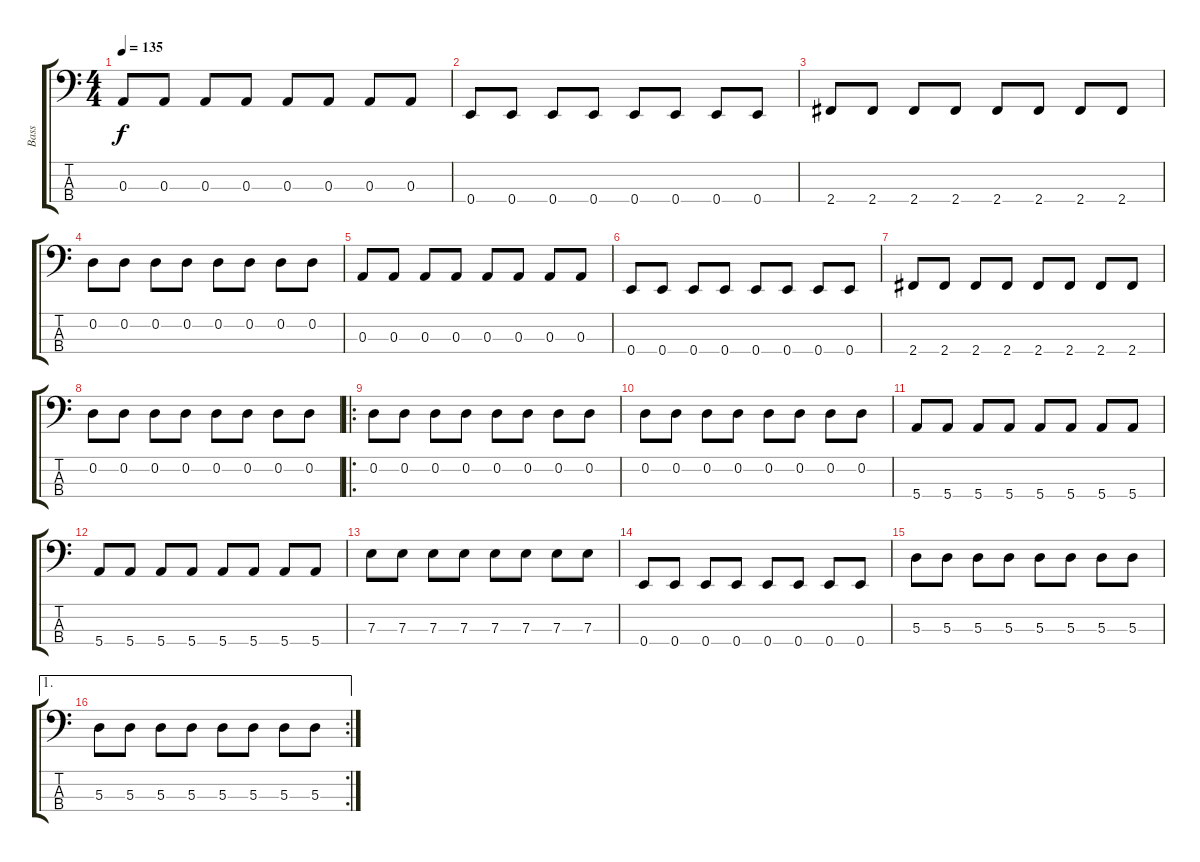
\track ("Bass" "Bass") {instrument electricbasspick}
\staff {score tabs}
\tuning (G2 D2 A1 E1) {hide}
\ts (4 4)
\tempo 135
\clef f4
\ks c
0.3.8{dy f instrument electricbasspick} 0.3.8 0.3.8 0.3.8 0.3.8 0.3.8 0.3.8 0.3.8 |
0.4.8 0.4.8 0.4.8 0.4.8 0.4.8 0.4.8 0.4.8 0.4.8 |
2.4.8 2.4.8 2.4.8 2.4.8 2.4.8 2.4.8 2.4.8 2.4.8 |
0.2.8 0.2.8 0.2.8 0.2.8 0.2.8 0.2.8 0.2.8 0.2.8 |
0.3.8 0.3.8 0.3.8 0.3.8 0.3.8 0.3.8 0.3.8 0.3.8 |
0.4.8 0.4.8 0.4.8 0.4.8 0.4.8 0.4.8 0.4.8 0.4.8 |
2.4.8 2.4.8 2.4.8 2.4.8 2.4.8 2.4.8 2.4.8 2.4.8 |
0.2.8 0.2.8 0.2.8 0.2.8 0.2.8 0.2.8 0.2.8 0.2.8 |
\ro
0.2.8 0.2.8 0.2.8 0.2.8 0.2.8 0.2.8 0.2.8 0.2.8 |
0.2.8 0.2.8 0.2.8 0.2.8 0.2.8 0.2.8 0.2.8 0.2.8 |
5.4.8 5.4.8 5.4.8 5.4.8 5.4.8 5.4.8 5.4.8 5.4.8 |
5.4.8 5.4.8 5.4.8 5.4.8 5.4.8 5.4.8 5.4.8 5.4.8 |
7.3.8 7.3.8 7.3.8 7.3.8 7.3.8 7.3.8 7.3.8 7.3.8 |
0.4.8 0.4.8 0.4.8 0.4.8 0.4.8 0.4.8 0.4.8 0.4.8 |
5.3.8 5.3.8 5.3.8 5.3.8 5.3.8 5.3.8 5.3.8 5.3.8 |
\ae 1
\rc 2
5.3.8 5.3.8 5.3.8 5.3.8 5.3.8 5.3.8 5.3.8 5.3.8
